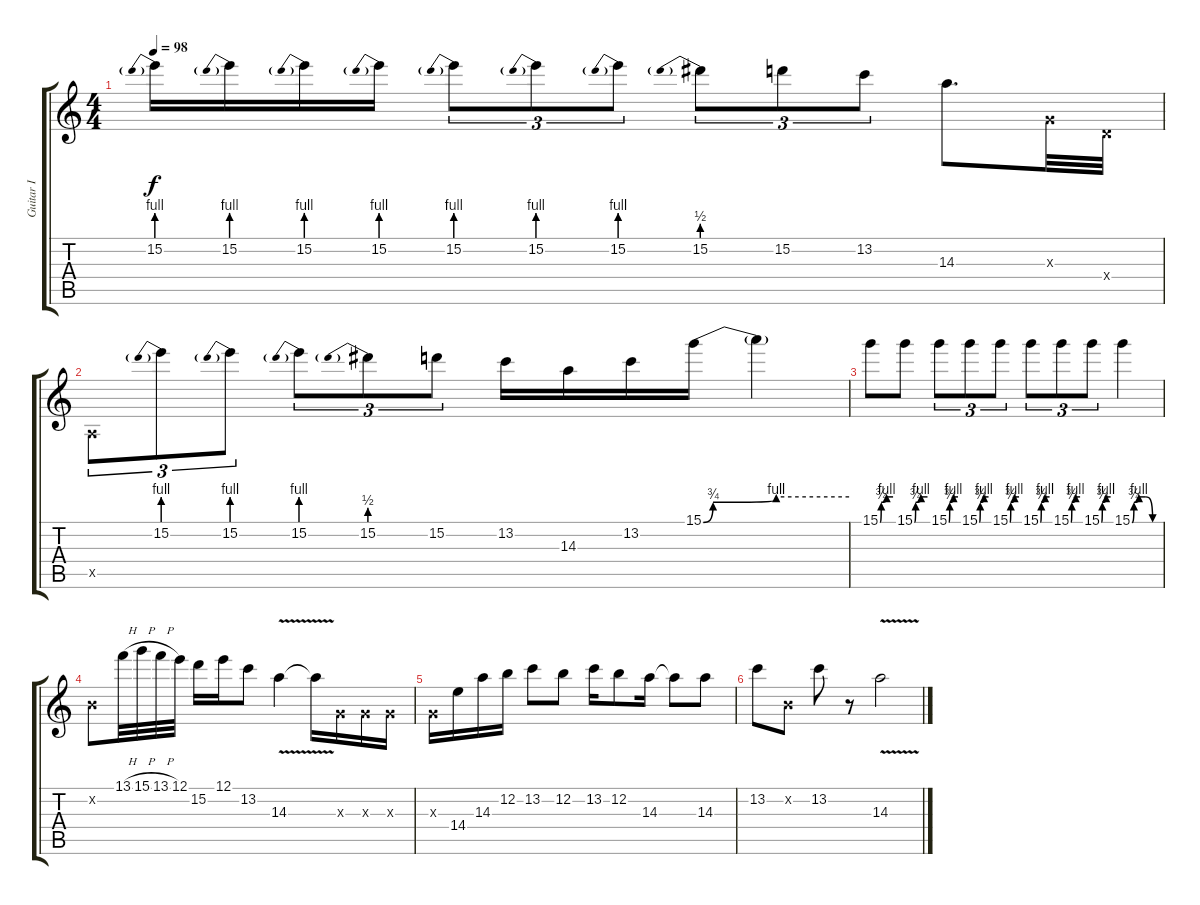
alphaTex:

\track ("Guitar I" "Guitar I") {instrument overdrivenguitar}
\staff {score tabs}
\tuning (E4 B3 G3 D3 A2 E2) {hide}
\ts (4 4)
\tempo 98
\clef g2
\ks c
15.2{be (prebend 0 4 60 4)}.16{dy f} 15.2{be (prebend 0 4 60 4)}.16 15.2{be (prebend 0 4 60 4)}.16 15.2{be (prebend 0 4 60 4)}.16 15.2{be (prebend 0 4 60 4)}.8{tu (3 2)} 15.2{be (prebend 0 4 60 4)}.8{tu (3 2)} 15.2{be (prebend 0 4 60 4)}.8{tu (3 2)} 15.2{be (prebend 0 2 60 2)}.8{tu (3 2)} 15.2.8{tu (3 2)} 13.2.8{tu (3 2)} 14.3.8{d} 0.3{x}.32 0.4{x}.32 |
0.5{x}.8{tu (3 2)} 15.2{be (prebend 0 4 60 4)}.8{tu (3 2)} 15.2{be (prebend 0 4 60 4)}.8{tu (3 2)} 15.2{be (prebend 0 4 60 4)}.8{tu (3 2)} 15.2{be (prebend 0 2 60 2)}.8{tu (3 2)} 15.2.8{tu (3 2)} 13.2.16 14.3.16 13.2.16 15.1{be (custom 0 0 4 3 30 4 60 4)}.16 15.1{t}.4 |
15.1{be (custom 0 0 5 3 30 4 60 4)}.8 15.1{be (custom 0 0 5 3 30 4 60 4)}.8 15.1{be (custom 0 0 5 3 30 4 60 4)}.8{tu (3 2)} 15.1{be (custom 0 0 5 3 30 4 60 4)}.8{tu (3 2)} 15.1{be (custom 0 0 5 3 30 4 60 4)}.8{tu (3 2)} 15.1{be (custom 0 0 5 3 30 4 60 4)}.8{tu (3 2)} 15.1{be (custom 0 0 5 3 30 4 60 4)}.8{tu (3 2)} 15.1{be (custom 0 0 5 3 30 4 60 4)}.8{tu (3 2)} 15.1{be (custom 0 0 4 3 15 4 30 4 45 0 60 0)}.4 |
0.2{x}.8{volume 0} 13.1{h}.32 15.1{h}.32 13.1{h}.32 12.1.32 15.2.16 12.1.16 13.2.8 14.3{v}.4 14.3{t}.16 0.3{x}.16 0.3{x}.16 0.3{x}.16 |
0.3{x}.16 14.4.16 14.3.16 12.2.16 13.2.8 12.2.8 13.2.16 12.2.8 14.3.16 14.3{t}.8 14.3.8 |
13.2.8{txt ""} 0.2{x}.8 13.2.8 r.8 14.3{v}.2
